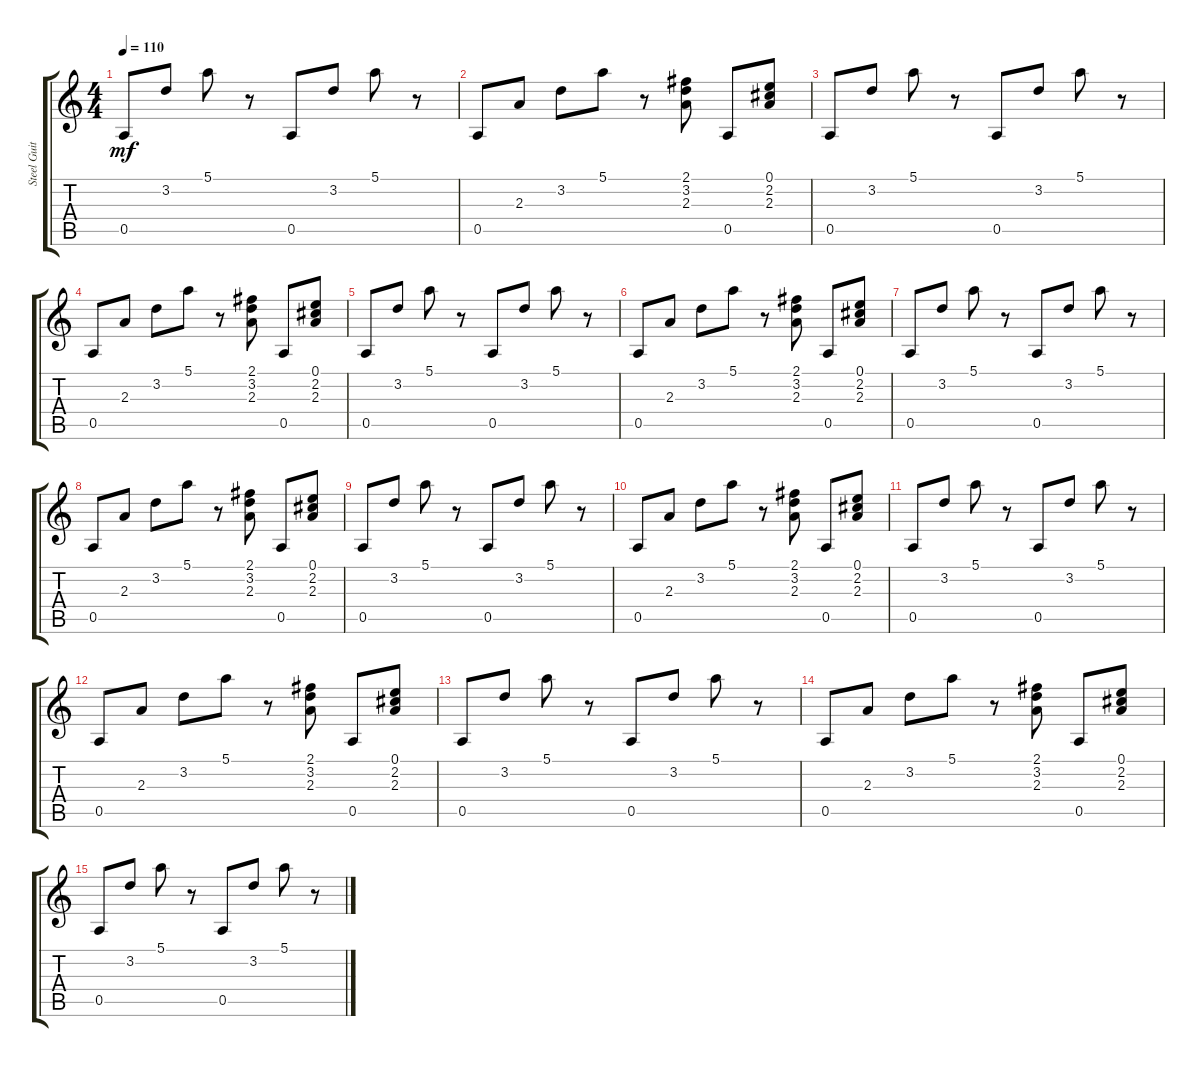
\track ("Steel Guitar" "Steel Guit") {instrument acousticguitarsteel}
\staff {score tabs}
\tuning (E4 B3 G3 D3 A2 E2) {hide}
\ts (4 4)
\tempo 110
\clef g2
\ks c
0.5.8{dy mf} 3.2.8 5.1.8 r.8 0.5.8 3.2.8 5.1.8 r.8 |
0.5.8 2.3.8 3.2.8 5.1.8 r.8 (2.1 3.2 2.3).8 0.5.8 (0.1 2.2 2.3).8 |
0.5.8 3.2.8 5.1.8 r.8 0.5.8 3.2.8 5.1.8 r.8 |
0.5.8 2.3.8 3.2.8 5.1.8 r.8 (2.1 3.2 2.3).8 0.5.8 (0.1 2.2 2.3).8 |
0.5.8 3.2.8 5.1.8 r.8 0.5.8 3.2.8 5.1.8 r.8 |
0.5.8 2.3.8 3.2.8 5.1.8 r.8 (2.1 3.2 2.3).8 0.5.8 (0.1 2.2 2.3).8 |
0.5.8 3.2.8 5.1.8 r.8 0.5.8 3.2.8 5.1.8 r.8 |
0.5.8 2.3.8 3.2.8 5.1.8 r.8 (2.1 3.2 2.3).8 0.5.8 (0.1 2.2 2.3).8 |
0.5.8 3.2.8 5.1.8 r.8 0.5.8 3.2.8 5.1.8 r.8 |
0.5.8 2.3.8 3.2.8 5.1.8 r.8 (2.1 3.2 2.3).8 0.5.8 (0.1 2.2 2.3).8 |
0.5.8 3.2.8 5.1.8 r.8 0.5.8 3.2.8 5.1.8 r.8 |
0.5.8 2.3.8 3.2.8 5.1.8 r.8 (2.1 3.2 2.3).8 0.5.8 (0.1 2.2 2.3).8 |
0.5.8 3.2.8 5.1.8 r.8 0.5.8 3.2.8 5.1.8 r.8 |
0.5.8 2.3.8 3.2.8 5.1.8 r.8 (2.1 3.2 2.3).8 0.5.8 (0.1 2.2 2.3).8 |
0.5.8 3.2.8 5.1.8 r.8 0.5.8 3.2.8 5.1.8 r.8
